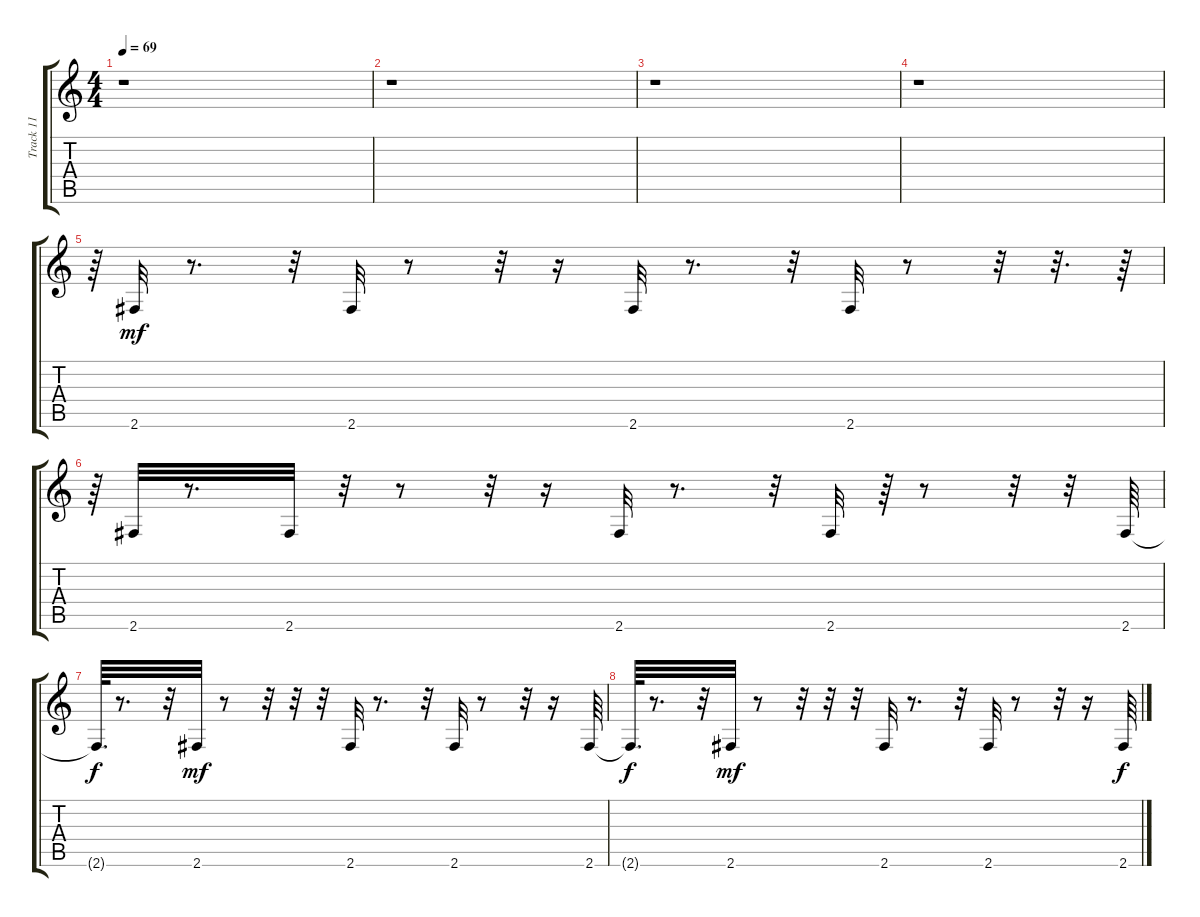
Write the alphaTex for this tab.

\track ("Track 11" "Track 11") {instrument acousticguitarsteel}
\staff {score tabs}
\tuning (E4 B3 G3 D3 A2 E2) {hide}
\ts (4 4)
\tempo 69
\clef g2
\ks c
r.1{dy mf} |
r.1 |
r.1 |
r.1 |
r.64 2.6.32 r.8{d} r.32 2.6.32 r.8 r.32 r.16 2.6.32 r.8{d} r.32 2.6.32 r.8 r.32 r.32{d} r.64 |
r.64 2.6.32 r.8{d} 2.6.32 r.32 r.8 r.32 r.16 2.6.32 r.8{d} r.32 2.6.32 r.64 r.8 r.32 r.32 2.6.64 |
2.6{t}.64{d dy f} r.8{d} r.32 2.6.32{dy mf} r.8 r.32 r.32 r.32 2.6.32 r.8{d} r.32 2.6.32 r.8 r.32 r.16 2.6.64 |
2.6{t}.64{d dy f} r.8{d} r.32 2.6.32{dy mf} r.8 r.32 r.32 r.32 2.6.32 r.8{d} r.32 2.6.32 r.8 r.32 r.16 2.6.64{dy f}
